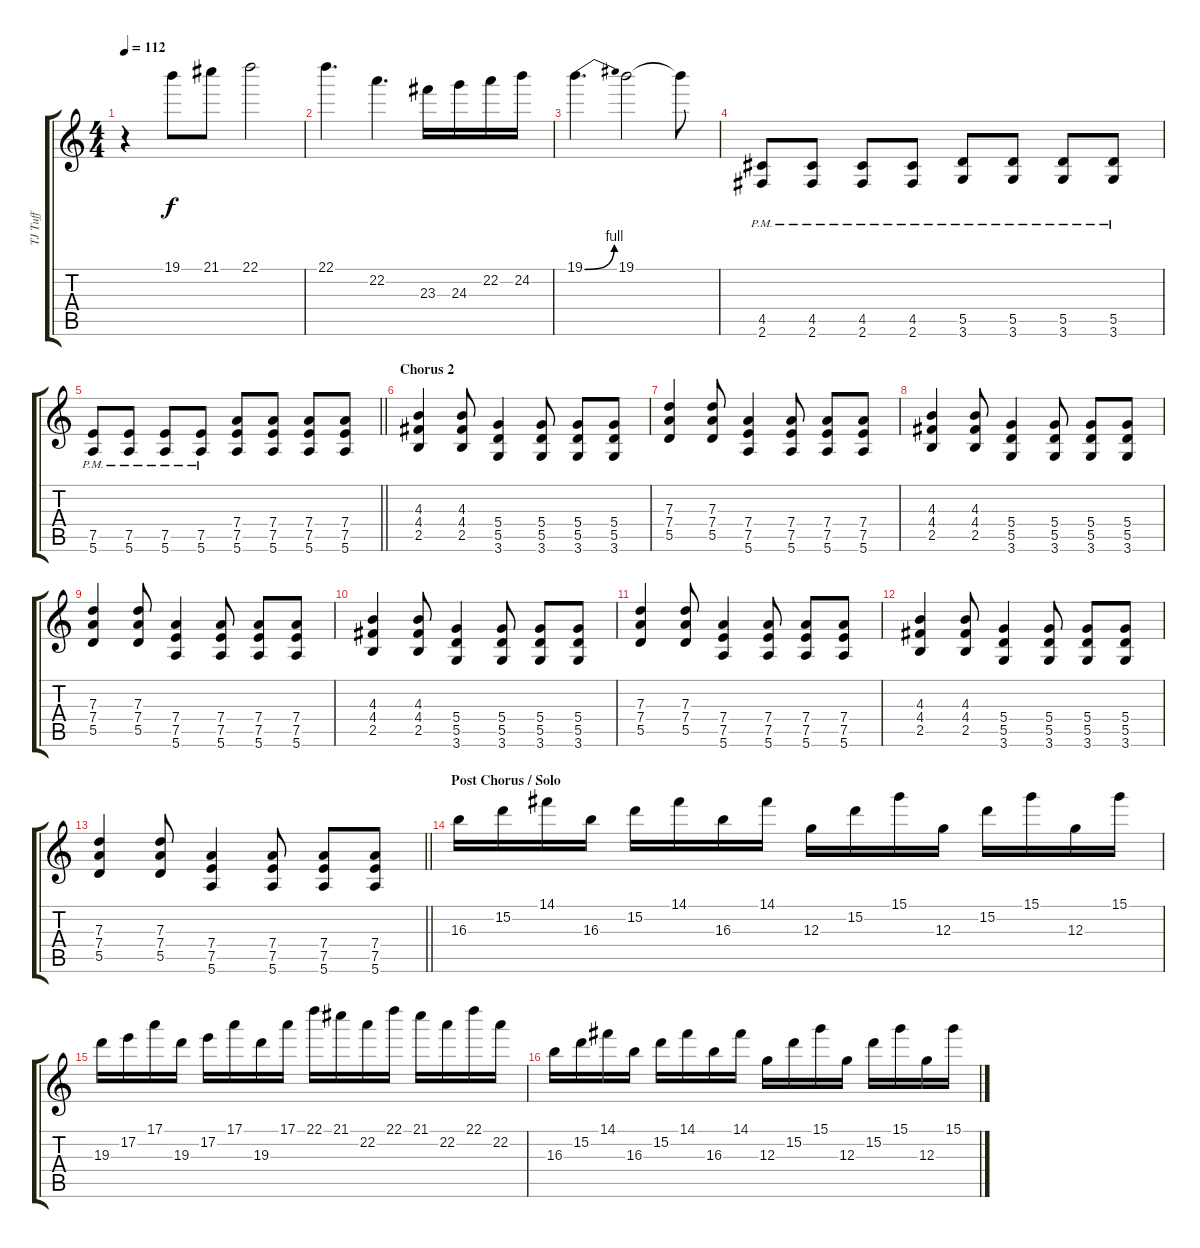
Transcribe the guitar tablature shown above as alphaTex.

\track ("TJ Tuff" "TJ Tuff") {instrument distortionguitar}
\staff {score tabs}
\tuning (E4 B3 G3 D3 A2 E2) {hide}
\ts (4 4)
\tempo 112
\clef g2
\ks c
r.4{dy f} 19.1.8 21.1.8 22.1.2 |
22.1.4{d} 22.2.4{d} 23.3.16 24.3.16 22.2.16 24.2.16 |
19.1{be (bend 0 0 60 4)}.4{d} 19.1.2 19.1{t}.8 |
(4.5{pm} 2.6{pm}).8 (4.5{pm} 2.6{pm}).8 (4.5{pm} 2.6{pm}).8 (4.5{pm} 2.6{pm}).8 (5.5{pm} 3.6{pm}).8 (5.5{pm} 3.6{pm}).8 (5.5{pm} 3.6{pm}).8 (5.5{pm} 3.6{pm}).8 |
\barLineRight lightlight
(7.5{pm} 5.6{pm}).8 (7.5{pm} 5.6{pm}).8 (7.5{pm} 5.6{pm}).8 (7.5{pm} 5.6{pm}).8 (7.4 7.5 5.6).8 (7.4 7.5 5.6).8 (7.4 7.5 5.6).8 (7.4 7.5 5.6).8 |
\section ("" "Chorus 2")
(4.3 4.4 2.5).4 (4.3 4.4 2.5).8 (5.4 5.5 3.6).4 (5.4 5.5 3.6).8 (5.4 5.5 3.6).8 (5.4 5.5 3.6).8 |
(7.3 7.4 5.5).4 (7.3 7.4 5.5).8 (7.4 7.5 5.6).4 (7.4 7.5 5.6).8 (7.4 7.5 5.6).8 (7.4 7.5 5.6).8 |
(4.3 4.4 2.5).4 (4.3 4.4 2.5).8 (5.4 5.5 3.6).4 (5.4 5.5 3.6).8 (5.4 5.5 3.6).8 (5.4 5.5 3.6).8 |
(7.3 7.4 5.5).4 (7.3 7.4 5.5).8 (7.4 7.5 5.6).4 (7.4 7.5 5.6).8 (7.4 7.5 5.6).8 (7.4 7.5 5.6).8 |
(4.3 4.4 2.5).4 (4.3 4.4 2.5).8 (5.4 5.5 3.6).4 (5.4 5.5 3.6).8 (5.4 5.5 3.6).8 (5.4 5.5 3.6).8 |
(7.3 7.4 5.5).4 (7.3 7.4 5.5).8 (7.4 7.5 5.6).4 (7.4 7.5 5.6).8 (7.4 7.5 5.6).8 (7.4 7.5 5.6).8 |
(4.3 4.4 2.5).4 (4.3 4.4 2.5).8 (5.4 5.5 3.6).4 (5.4 5.5 3.6).8 (5.4 5.5 3.6).8 (5.4 5.5 3.6).8 |
\barLineRight lightlight
(7.3 7.4 5.5).4 (7.3 7.4 5.5).8 (7.4 7.5 5.6).4 (7.4 7.5 5.6).8 (7.4 7.5 5.6).8 (7.4 7.5 5.6).8 |
\section ("" "Post Chorus / Solo")
16.3.16 15.2.16 14.1.16 16.3.16 15.2.16 14.1.16 16.3.16 14.1.16 12.3.16 15.2.16 15.1.16 12.3.16 15.2.16 15.1.16 12.3.16 15.1.16 |
19.3.16 17.2.16 17.1.16 19.3.16 17.2.16 17.1.16 19.3.16 17.1.16 22.1.16 21.1.16 22.2.16 22.1.16 21.1.16 22.2.16 22.1.16 22.2.16 |
16.3.16 15.2.16 14.1.16 16.3.16 15.2.16 14.1.16 16.3.16 14.1.16 12.3.16 15.2.16 15.1.16 12.3.16 15.2.16 15.1.16 12.3.16 15.1.16
